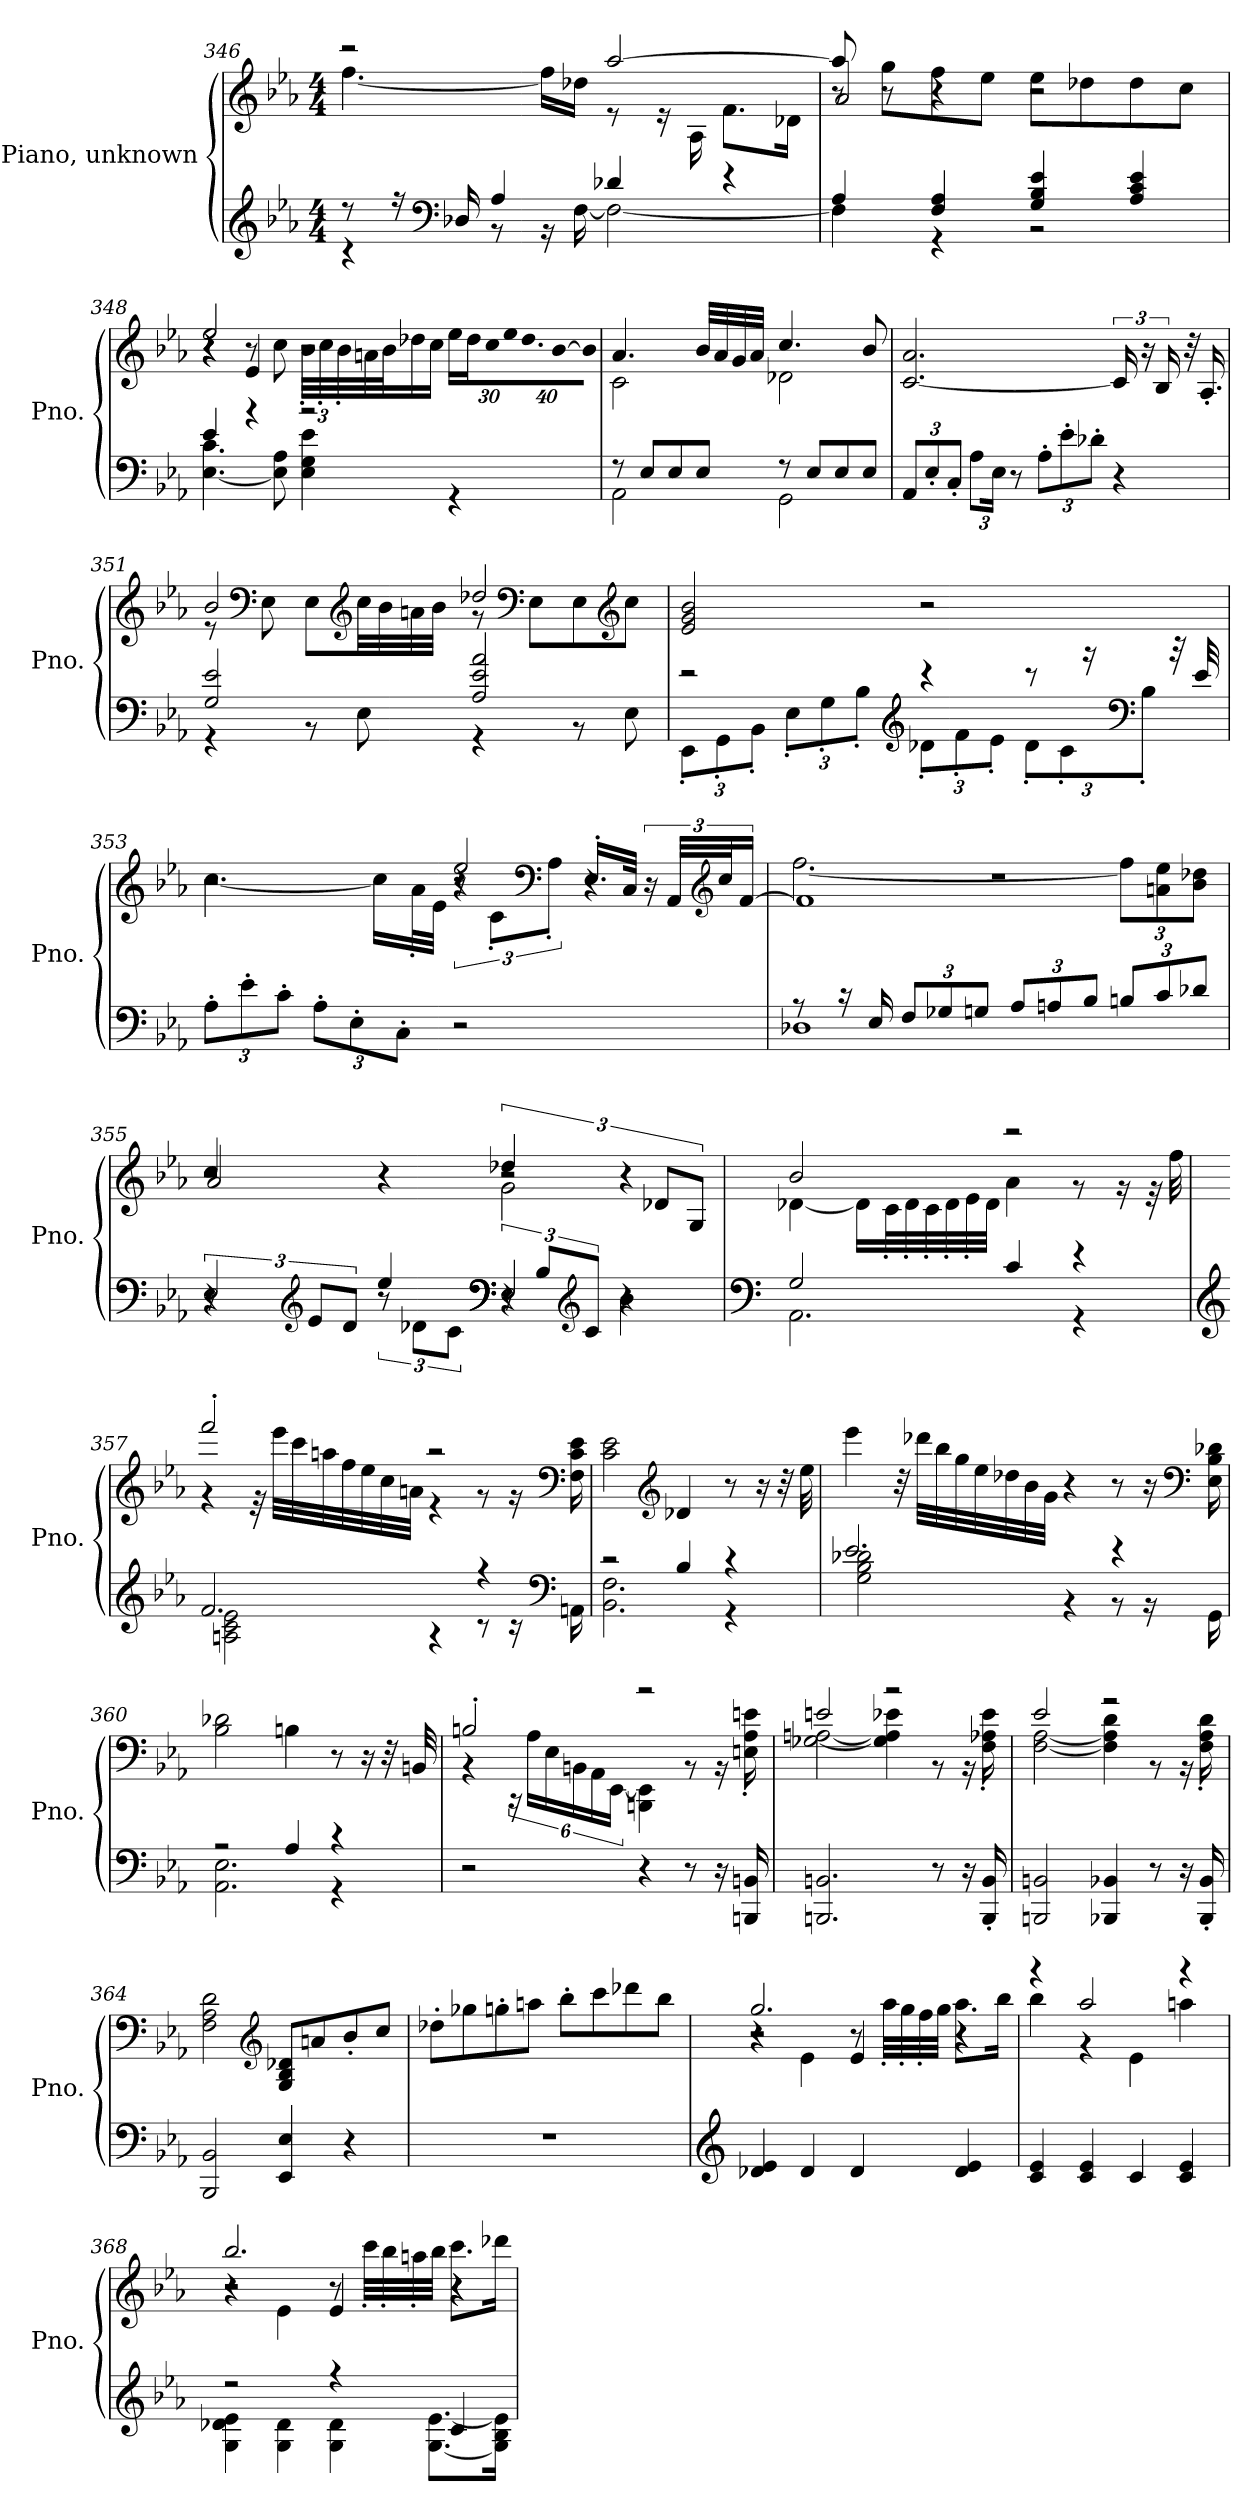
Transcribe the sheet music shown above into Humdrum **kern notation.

**kern	**kern
*part1	*part1
*staff2	*staff1
*I"Piano, unknown	*
*I'Pno.	*
*clefG2	*clefG2
*k[b-e-a-]	*k[b-e-a-]
*M4/4	*M4/4
=346	=346
*^	*^
8r	4r	2r	[4.ff\
16r	.	.	.
*clefF4	*	*	*
16D-X/	.	.	.
4A-/	8r	.	.
.	16r	.	16ff\LL]
.	[16F\	.	16dd-X\JJ
4d-X/	2F\_	[2aa-/	8r
.	.	.	16r
.	.	.	16A-\
4r	.	.	8.f\L
.	.	.	16d-X\Jk
!!LO:LB:g=z
=347	=347	=347	=347
*	*	*	*^
4A-/	4F\]	8aa-/]	8r	2a-/
.	.	8r	8gg\L	.
4F/ 4A-/	4r	4r	8ff\	.
.	.	.	8ee-\J	.
4G/ 4B-/ 4e-/	2r	2r	8ee-\L	2r
.	.	.	8dd-X\	.
4A-/ 4c/ 4e-/	.	.	8dd-\	.
.	.	.	8cc\J	.
=348	=348	=348	=348	=348
4e-/	[4.E-\ 4.c\	2ee-/	4r	4r
4r	.	.	8r	4e-/
.	8E-\] 8A-\	.	8cc\	.
*	*	*	*Xbrackettup	*
2r	4E-\ 4G\ 4e-\	2r	48b-'\LLL	2r
.	.	.	48cc'\	.
.	.	.	48b-'\	.
.	.	.	32an\	.
.	.	.	32b-\J	.
.	.	.	16dd-X\	.
.	.	.	16cc\JJ	.
.	4r	.	16ee-\LL	.
.	.	.	16dd-\	.
!	!	!	!LO:N:vis=64	!
.	.	.	960%17cc\KL	.
!	!	!	!LO:N:vis=32	!
.	.	.	640%23ee-\	.
!	!	!	!LO:N:vis=64.	!
.	.	.	640%17dd-\L	.
!	!	!	!LO:N:vis=256	!
.	.	.	[1920%17b-\JK	.
!	!	!	!LO:N:vis=32	!
.	.	.	640%23b-\JJJ]	.
*	*	*	*v	*v
=349	=349	=349	=349
8r	2AA-\	4.a-/	2c\
8E-/L	.	.	.
8E-/	.	.	.
8E-/J	.	32b-/LLL	.
.	.	32a-/	.
.	.	32g/	.
.	.	32a-/JJJ	.
8r	2GG\	4.cc/	2d-X\
8E-/L	.	.	.
8E-/	.	.	.
8E-/J	.	8b-/	.
*v	*v	*	*
*	*v	*v
!!LO:LB:g=z
=350	=350
*Xbrackettup	*
12AA-/L	[2.c/ 2.a-/
12E-'/	.
12C'/J	.
12A-\L	.
24E-\Jk	.
8r	.
12A-'\L	.
12e-'\	.
12d-X'\J	.
*	*brackettup
4r	24c/]
.	24r
.	24B-/
.	32r
.	16.A-'/
=351	=351
*^	*^
2G/ 2e-/	4r	2b-/	8r
*	*	*clefF4	*
.	.	.	8E-\
.	8r	.	8E-\L
*	*	*clefG2	*
.	8E-\	.	32cc\LL
.	.	.	32b-\
.	.	.	32an\
.	.	.	32b-\JJJ
2A-/ 2e-/ 2a-/	4r	2dd-X/	8r
*	*	*clefF4	*
.	.	.	8E-\L
.	8r	.	8E-\
*	*	*clefG2	*
.	8E-\	.	8cc\J
*	*	*v	*v
!!LO:PB:g=z
=352	=352	=352
2r	12EE-'\L	2e-/ 2g/ 2b-/
.	12GG'\	.
.	12BB-'\J	.
.	12E-'\L	.
.	12G'\	.
.	12B-'\J	.
*clefG2	*	*
4r	12d-X'\L	2r
.	12f'\	.
.	12e-'\J	.
8r	12d-'\L	.
.	12c'\	.
16r	.	.
*clefF4	*	*
.	12B-'\J	.
32r	.	.
32e-/	.	.
*v	*v	*
=353	=353
*	*^
*	*	*^
12A-'\L	2r	[4.cc\	2r
12e-'\	.	.	.
12c'\J	.	.	.
12A-'\L	.	.	.
12E-'\	.	.	.
.	.	16cc\LL]	.
12C'\J	.	.	.
.	.	32a-'\L	.
.	.	32e-\JJJ	.
2r	2ee-/	12r	4r
.	.	12c'\L	.
*	*clefF4	*	*
.	.	12A-'\J	.
.	.	4r	16.E-'/LL
.	.	.	32C/JJk
.	.	.	24r
.	.	.	48AA-/LLL
*	*clefG2	*	*
.	.	.	48cc/J
.	.	.	[24f/JJ
!!LO:LB:g=z	!!	!!
=354	=354	=354	=354
*^	*	*	*
8r	1D-X	1r	[2.ff\	1f]
16r	.	.	.	.
16E-/	.	.	.	.
12F/L	.	.	.	.
12G-X/	.	.	.	.
12Gn/J	.	.	.	.
12A-/L	.	.	.	.
12An/	.	.	.	.
12B-/J	.	.	.	.
*	*	*	*Xbrackettup	*
12Bn/L	.	.	12ff\L]	.
12c/	.	.	12an\ 12ee-\	.
12d-X/J	.	.	12b-\ 12dd-X\J	.
*v	*v	*	*	*
=355	=355	=355	=355
*brackettup	*	*	*
*^	*	*	*
*	*^	*	*	*
12r	4r	2E-/	4cc/	2r	2a-/
*clefG2	*	*	*	*	*
12e-/L	.	.	.	.	.
12d/J	.	.	.	.	.
4ee-/	12r	.	4r	.	.
.	12d-X\L	.	.	.	.
.	12c\J	.	.	.	.
*clefF4	*	*	*	*	*
*	*	*	*	*	*brackettup
12r	4r	2E-/	4dd-X/	2g\	3r
12B-/L	.	.	.	.	.
*clefG2	*	*	*	*	*
12c/J	.	.	.	.	.
4r	4b-\	.	4r	.	.
.	.	.	.	.	12d-X/L
.	.	.	.	.	12G/J
*v	*v	*v	*	*	*
*	*v	*v	*v
!!LO:LB:g=z
=356	=356
*clefF4	*
*^	*^
2G/	2.AA-\	2b-/	[4d-X\
.	.	.	16d-\LL]
.	.	.	32c'\L
.	.	.	32d-'\
.	.	.	32c'\
.	.	.	32d-'\
.	.	.	32e-'\
.	.	.	32d-\JJJ
4c/	.	2r	4a-\
4r	4r	.	8r
.	.	.	16r
.	.	.	32r
.	.	.	32ff\
=357	=357	=357	=357
*clefG2	*	*	*
2.f/	2An\ 2c\ 2e-\	2fff'/	4r
.	.	.	32r
.	.	.	32eee-\LLL
.	.	.	32ccc\
.	.	.	32aan\
.	.	.	32ff\
.	.	.	32ee-\
.	.	.	32cc\
.	.	.	32an\JJJ
.	4r	2r	4r
4r	8r	.	8r
.	16r	.	16r
*clefF4	*	*clefF4	*
.	16AAn\	.	16F\ 16c\ 16e-\
*	*	*v	*v
=358	=358	=358
2r	2.BB-\ 2.F\	2c\ 2e-\
*	*	*clefG2
4B-/	.	4d-X/
4r	4r	8r
.	.	16r
.	.	32r
.	.	32ee-\
!!LO:LB:g=z
=359	=359	=359
2.e-/	2G\ 2B-\ 2d-X\	4eee-\
.	.	32r
.	.	32ddd-X\LLL
.	.	32bb-\
.	.	32gg\
.	.	32ee-\
.	.	32dd-X\
.	.	32b-\
.	.	32g\JJJ
.	4r	4r
4r	8r	8r
.	16r	16r
*	*	*clefF4
.	16GG\	16E-\ 16B-\ 16d-X\
=360	=360	=360
2r	2.AA-\ 2.E-\	2B-\ 2d-X\
4A-/	.	4Bn\
4r	4r	8r
.	.	16r
.	.	32r
.	.	32BBn/
*v	*v	*
=361	=361
*	*^
2r	2Bn'/	4r
.	.	24r
.	.	24A-\LL
.	.	24E-\
*	*	*Xbrackettup
.	.	24BBn\
.	.	24AA-\
.	.	[24EE-\JJ
4r	2r	4BBBn\ 4EE-\]
8r	.	8r
16r	.	16r
16BBBn/ 16BBn/	.	16En\' 16A-\' 16en\'
!!LO:LB:g=z	!!
=362	=362	=362
2.BBBn/ 2.BBn/	2en/	[2G-X\ [2An\
.	2r	4G-\] 4A\] 4e-X\
8r	.	8r
16r	.	16r
16BBB/' 16BB/'	.	16F\' 16A-X\' 16e-\'
=363	=363	=363
2BBBn/ 2BBn/	2e-/	[2F\ [2A-\
4BBB-X/ 4BB-X/	2r	4F\] 4A-\] 4d\
8r	.	8r
16r	.	16r
16BBB-/' 16BB-/'	.	16F\' 16A-\' 16d\'
*	*v	*v
=364	=364
2BBB-/ 2BB-/	2F\ 2A-\ 2d\
*	*clefG2
4EE-/ 4E-/	8G/ 8B-/ 8d-X/L
.	8an/
4r	8b-'/
.	8cc/J
=365	=365
1r	8dd-X'\L
.	8gg-X\
.	8ggn'\
.	8aan\J
.	8bb-'\L
.	8ccc\
.	8ddd-X\
.	8bb-\J
!!LO:LB:g=z
=366	=366
*clefG2	*
*	*^
*	*	*^
4d-X/ 4e-/	2.gg/	4r	2r
4d-/	.	4e-\	.
4d-/	.	8r	4e-/
.	.	32aa-'\LLL	.
.	.	32gg'\	.
.	.	32ff'\	.
.	.	32gg\JJJ	.
4d-/ 4e-/	4r	8.aa-\L	4r
.	.	16bb-\Jk	.
*	*	*v	*v
=367	=367	=367
4c/ 4e-/	4r	4bb-\
4c/ 4e-/	2aa-/	4r
4c/	.	4e-\
4c/ 4e-/	4r	4aan\
=368	=368	=368
*^	*	*^
2r	4G\ 4d-X\ 4e-\	2.bb-/	4r	2r
.	4G\ 4d-\	.	4e-\	.
4r	4G\ 4d-\	.	8r	4e-/
.	.	.	32ccc'\LLL	.
.	.	.	32bb-'\	.
.	.	.	32aan'\	.
.	.	.	32bb-\JJJ	.
4c/	[8.G\ [8.e-\L	4r	8.ccc\L	4r
.	16G\] 16B-\ 16e-\]Jk	.	16ddd-X\Jk	.
*v	*v	*	*	*
*	*v	*v	*v
=	=
*-	*-
